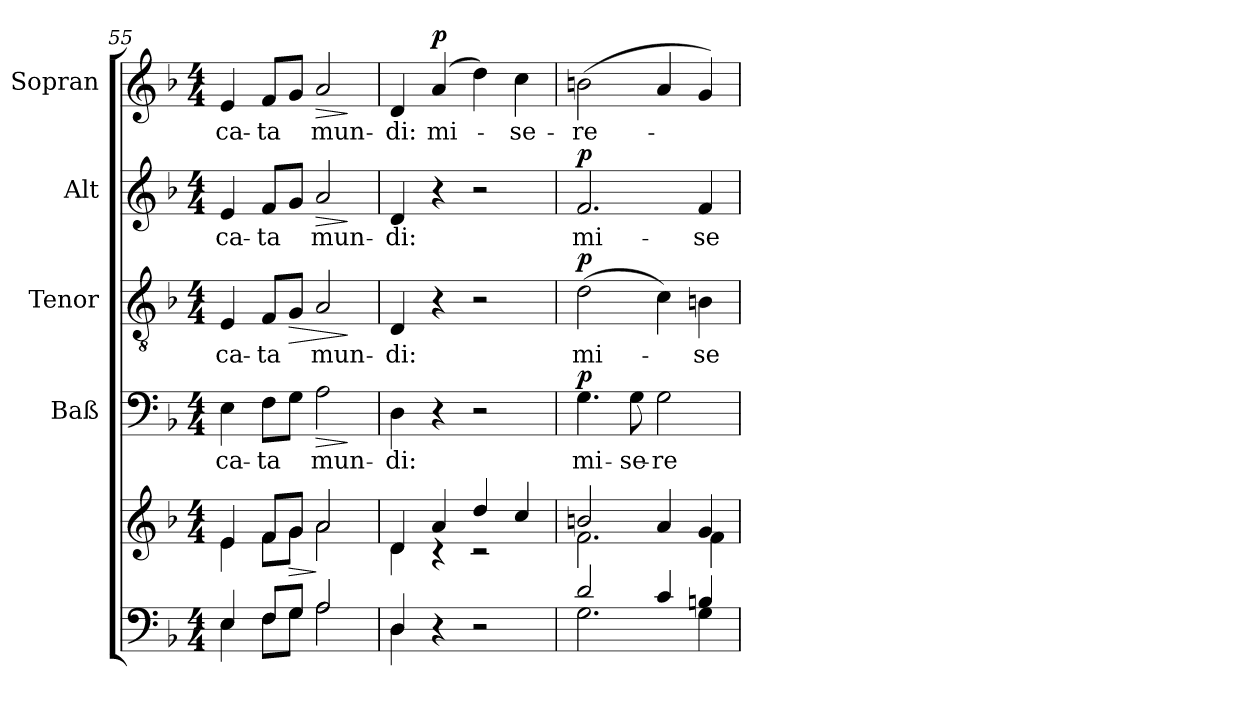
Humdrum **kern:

**kern	**kern	**dynam	**kern	**text	**dynam	**kern	**text	**dynam	**kern	**text	**dynam	**kern	**text	**dynam
*part5	*part5	*part5	*part4	*part4	*part4	*part3	*part3	*part3	*part2	*part2	*part2	*part1	*part1	*part1
*staff6	*staff5	*staff5/6	*staff4	*staff4	*staff4	*staff3	*staff3	*staff3	*staff2	*staff2	*staff2	*staff1	*staff1	*staff1
*	*	*	*I"Baß	*	*	*I"Tenor	*	*	*I"Alt	*	*	*I"Sopran	*	*
*	*	*	*I'Baß	*	*	*I'Ten	*	*	*I'Alt	*	*	*I'Sop	*	*
!!LO:LB:g=z
*clefF4	*clefG2	*	*clefF4	*	*	*clefGv2	*	*	*clefG2	*	*	*clefG2	*	*
*k[b-]	*k[b-]	*	*k[b-]	*	*	*k[b-]	*	*	*k[b-]	*	*	*k[b-]	*	*
*F:	*F:	*	*F:	*	*	*F:	*	*	*F:	*	*	*F:	*	*
*M4/4	*M4/4	*	*M4/4	*	*	*M4/4	*	*	*M4/4	*	*	*M4/4	*	*
=55	=55	=55	=55	=55	=55	=55	=55	=55	=55	=55	=55	=55	=55	=55
*^	*^	*	*	*	*	*	*	*	*	*	*	*	*	*
!	!	!	!	!	!	!LO:LY:b	!	!	!LO:LY:b	!	!	!LO:LY:b	!	!	!LO:LY:b	!
4E/	4E\	4e/	4e\	.	4E\	-ca-	.	4E/	-ca-	.	4e/	-ca-	.	4e/	-ca-	.
!	!	!	!	!	!	!LO:LY:b	!	!	!LO:LY:b	!	!	!LO:LY:b	!	!	!LO:LY:b	!
8F/L	8F\L	8f/L	8f\L	.	8F\L	-ta	.	8F/L	-ta	.	8f/L	-ta	.	8f/L	-ta	.
!	!	!	!	!LO:HP:b	!	!	!	!	!	!LO:HP:b	!	!	!	!	!	!
8G/J	8G\J	8g/J	8g\J	>	8G\J	.	.	8G/J	.	>	8g/J	.	.	8g/J	.	.
!	!	!	!	!	!	!LO:LY:b	!LO:HP:b	!	!LO:LY:b	!	!	!LO:LY:b	!LO:HP:b	!	!LO:LY:b	!LO:HP:b
2A/	2A\	2a/	2a\	]	2A\	mun-	>	2A/	mun-	.	2a/	mun-	>	2a/	mun-	>
*v	*v	*	*	*	*	*	*	*	*	*	*	*	*	*	*	*
*	*v	*v	*	*	*	*	*	*	*	*	*	*	*	*	*
.	.	.	.	.	]	.	.	]	.	.	]	.	.	]
=56	=56	=56	=56	=56	=56	=56	=56	=56	=56	=56	=56	=56	=56	=56
*^	*^	*	*	*	*	*	*	*	*	*	*	*	*	*
!	!	!	!	!	!	!LO:LY:b	!	!	!LO:LY:b	!	!	!LO:LY:b	!	!	!LO:LY:b	!
4D/	4D\	4d/	4d\	.	4D\	-di:	.	4D/	-di:	.	4d/	-di:	.	4d/	-di:	.
!	!	!	!	!	!	!	!	!	!	!	!	!	!	!	!LO:LY:b	!LO:DY:a
4r	2.ryy	4a/	4rc	.	4r	.	.	4r	.	.	4r	.	.	(4a/	mi-	p
2r	.	4dd/	2rc	.	2r	.	.	2r	.	.	2r	.	.	4dd\)	.	.
!	!	!	!	!	!	!	!	!	!	!	!	!	!	!	!LO:LY:b	!
.	.	4cc/	.	.	.	.	.	.	.	.	.	.	.	4cc\	-se-	.
=57	=57	=57	=57	=57	=57	=57	=57	=57	=57	=57	=57	=57	=57	=57	=57	=57
!	!	!	!	!	!	!LO:LY:b	!LO:DY:a	!	!LO:LY:b	!LO:DY:a	!	!LO:LY:b	!LO:DY:a	!	!LO:LY:b	!
2d/	2.G\	2bn/	2.f\	.	4.G\	mi-	p	(>2d\	mi-	p	2.f/	mi-	p	(<2bn\	-re-	.
!	!	!	!	!	!	!LO:LY:b	!	!	!	!	!	!	!	!	!	!
.	.	.	.	.	8G\	-se-	.	.	.	.	.	.	.	.	.	.
!	!	!	!	!	!	!LO:LY:b	!	!	!	!	!	!	!	!	!	!
4c/	.	4a/	.	.	2G\	-re-	.	4c\)	.	.	.	.	.	4a/	.	.
!	!	!	!	!	!	!	!	!	!LO:LY:b	!	!	!LO:LY:b	!	!	!	!
4Bn/	4G\	4g/	4f\	.	.	.	.	4Bn\	-se-	.	4f/	-se-	.	4g/)	.	.
*v	*v	*	*	*	*	*	*	*	*	*	*	*	*	*	*	*
*	*v	*v	*	*	*	*	*	*	*	*	*	*	*	*	*
=	=	=	=	=	=	=	=	=	=	=	=	=	=	=
*-	*-	*-	*-	*-	*-	*-	*-	*-	*-	*-	*-	*-	*-	*-
